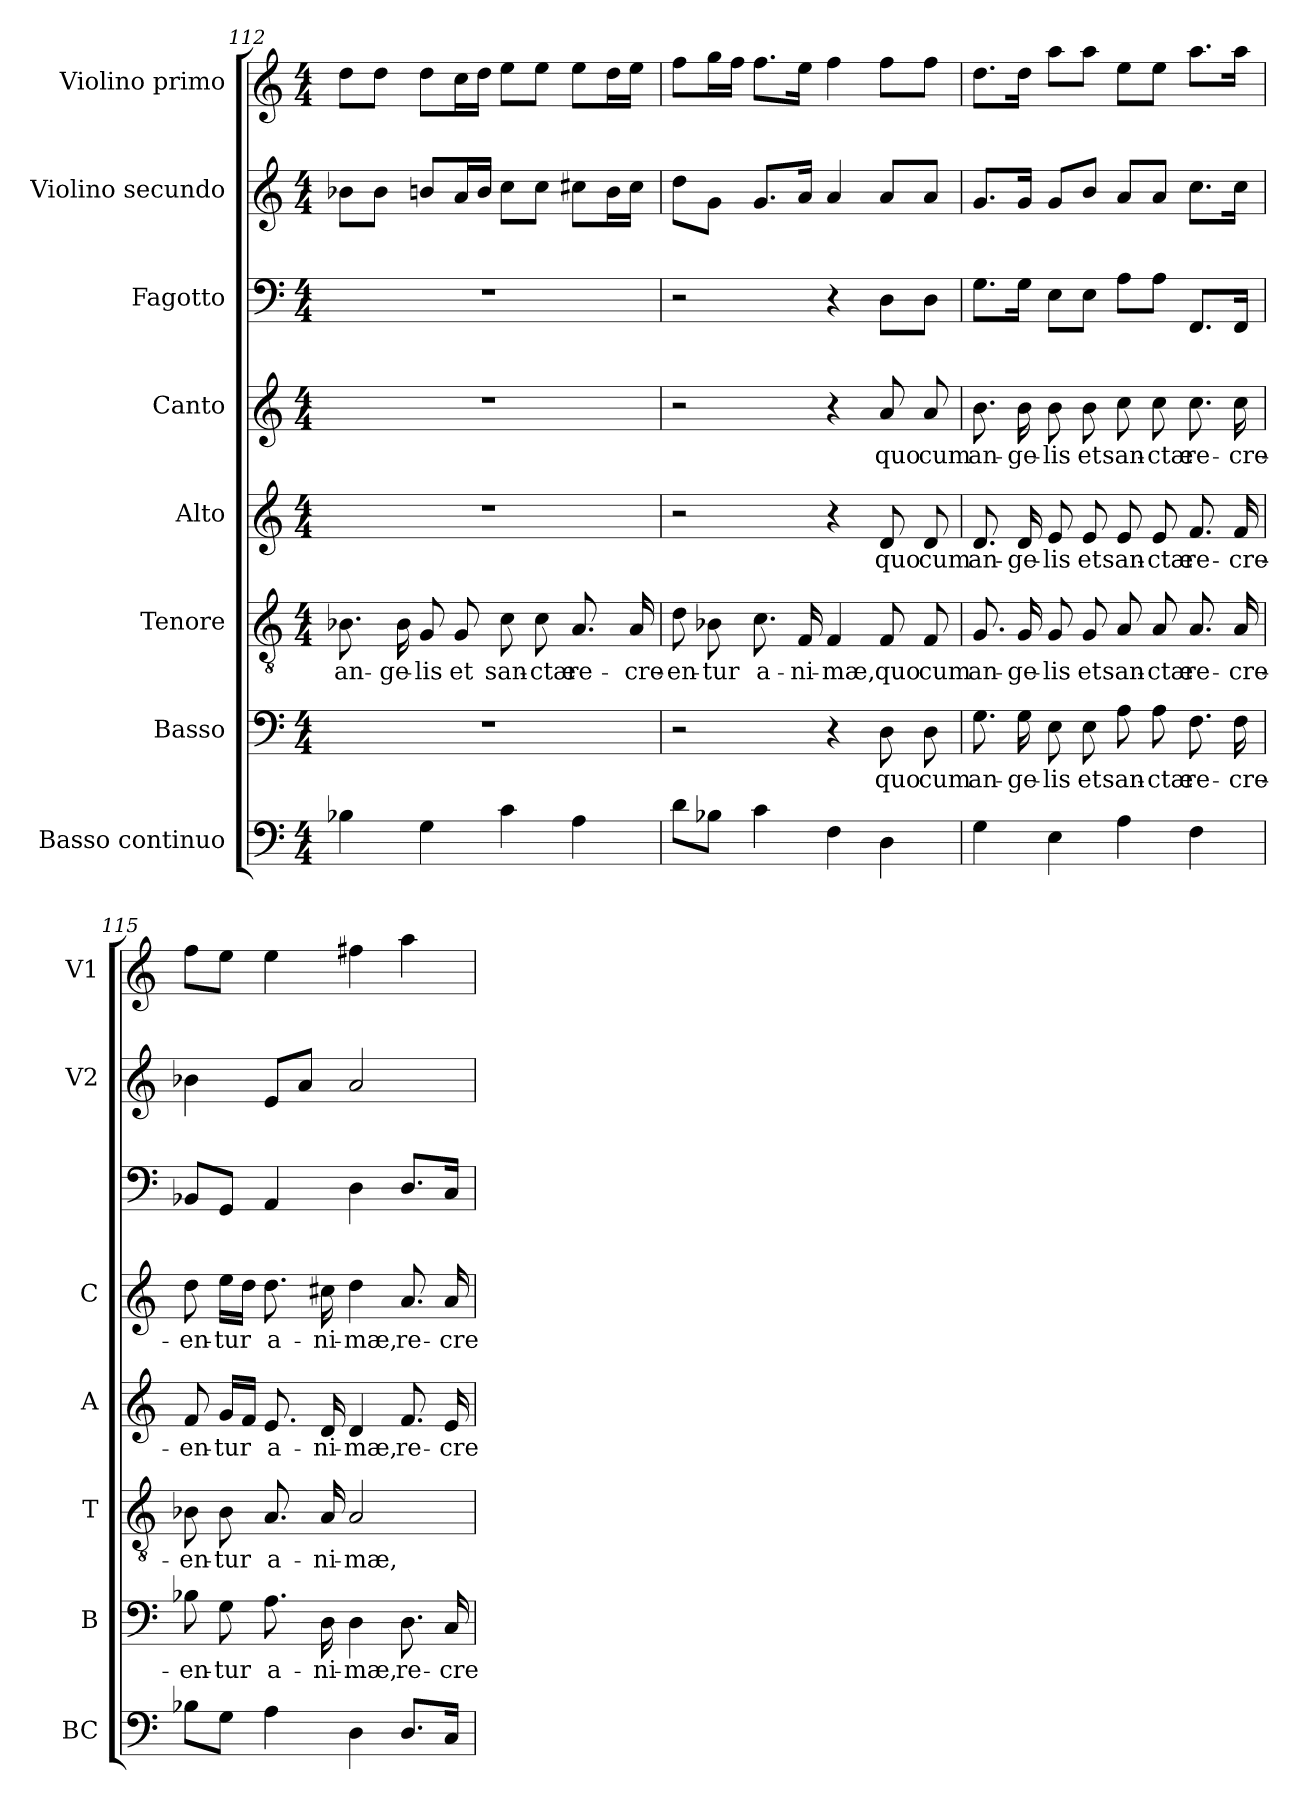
**kern	**kern	**text	**kern	**text	**kern	**text	**kern	**text	**kern	**kern	**kern
*part8	*part7	*part7	*part6	*part6	*part5	*part5	*part4	*part4	*part3	*part2	*part1
*staff8	*staff7	*staff7	*staff6	*staff6	*staff5	*staff5	*staff4	*staff4	*staff3	*staff2	*staff1
*I"Basso continuo	*I"Basso	*	*I"Tenore	*	*I"Alto	*	*I"Canto	*	*I"Fagotto	*I"Violino secundo	*I"Violino primo
*I'BC	*I'B	*	*I'T	*	*I'A	*	*I'C	*	*	*I'V2	*I'V1
!!LO:PB:g=z
*clefF4	*clefF4	*	*clefGv2	*	*clefG2	*	*clefG2	*	*clefF4	*clefG2	*clefG2
*k[]	*k[]	*	*k[]	*	*k[]	*	*k[]	*	*k[]	*k[]	*k[]
*C:	*C:	*	*C:	*	*C:	*	*C:	*	*C:	*C:	*C:
*M4/4	*M4/4	*	*M4/4	*	*M4/4	*	*M4/4	*	*M4/4	*M4/4	*M4/4
=112	=112	=112	=112	=112	=112	=112	=112	=112	=112	=112	=112
!	!	!	!	!LO:LY:b	!	!	!	!	!	!	!
4B-X\	1r	.	8.B-X\	an-	1r	.	1r	.	1r	8b-X\L	8dd\L
.	.	.	.	.	.	.	.	.	.	8b-\J	8dd\J
!	!	!	!	!LO:LY:b	!	!	!	!	!	!	!
.	.	.	16B-\	-ge-	.	.	.	.	.	.	.
!	!	!	!	!LO:LY:b	!	!	!	!	!	!	!
4G\	.	.	8G/	-lis	.	.	.	.	.	8bn/L	8dd\L
!	!	!	!	!LO:LY:b	!	!	!	!	!	!	!
.	.	.	8G/	et	.	.	.	.	.	16a/L	16cc\L
.	.	.	.	.	.	.	.	.	.	16b/JJ	16dd\JJ
!	!	!	!	!LO:LY:b	!	!	!	!	!	!	!
4c\	.	.	8c\	san-	.	.	.	.	.	8cc\L	8ee\L
!	!	!	!	!LO:LY:b	!	!	!	!	!	!	!
.	.	.	8c\	-ctæ	.	.	.	.	.	8cc\J	8ee\J
!	!	!	!	!LO:LY:b	!	!	!	!	!	!	!
4A\	.	.	8.A/	re-	.	.	.	.	.	8cc#X\L	8ee\L
.	.	.	.	.	.	.	.	.	.	16b\L	16dd\L
!	!	!	!	!LO:LY:b	!	!	!	!	!	!	!
.	.	.	16A/	-cre-	.	.	.	.	.	16cc#\JJ	16ee\JJ
=113	=113	=113	=113	=113	=113	=113	=113	=113	=113	=113	=113
!	!	!	!	!LO:LY:b	!	!	!	!	!	!	!
8d\L	2r	.	8d\	-en-	2r	.	2r	.	2r	8dd\L	8ff\L
!	!	!	!	!LO:LY:b	!	!	!	!	!	!	!
8B-X\J	.	.	8B-X\	-tur	.	.	.	.	.	8g\J	16gg\L
.	.	.	.	.	.	.	.	.	.	.	16ff\JJ
!	!	!	!	!LO:LY:b	!	!	!	!	!	!	!
4c\	.	.	8.c\	a-	.	.	.	.	.	8.g/L	8.ff\L
!	!	!	!	!LO:LY:b	!	!	!	!	!	!	!
.	.	.	16F/	-ni-	.	.	.	.	.	16a/Jk	16ee\Jk
!	!	!	!	!LO:LY:b	!	!	!	!	!	!	!
4F\	4r	.	4F/	-mæ,	4r	.	4r	.	4r	4a/	4ff\
!	!	!LO:LY:b	!	!LO:LY:b	!	!LO:LY:b	!	!LO:LY:b	!	!	!
4D\	8D\	quo	8F/	quo	8d/	quo	8a/	quo	8D\L	8a/L	8ff\L
!	!	!LO:LY:b	!	!LO:LY:b	!	!LO:LY:b	!	!LO:LY:b	!	!	!
.	8D\	cum	8F/	cum	8d/	cum	8a/	cum	8D\J	8a/J	8ff\J
=114	=114	=114	=114	=114	=114	=114	=114	=114	=114	=114	=114
!	!	!LO:LY:b	!	!LO:LY:b	!	!LO:LY:b	!	!LO:LY:b	!	!	!
4G\	8.G\	an-	8.G/	an-	8.d/	an-	8.b\	an-	8.G\L	8.g/L	8.dd\L
!	!	!LO:LY:b	!	!LO:LY:b	!	!LO:LY:b	!	!LO:LY:b	!	!	!
.	16G\	-ge-	16G/	-ge-	16d/	-ge-	16b\	-ge-	16G\Jk	16g/Jk	16dd\Jk
!	!	!LO:LY:b	!	!LO:LY:b	!	!LO:LY:b	!	!LO:LY:b	!	!	!
4E\	8E\	-lis	8G/	-lis	8e/	-lis	8b\	-lis	8E\L	8g/L	8aa\L
!	!	!LO:LY:b	!	!LO:LY:b	!	!LO:LY:b	!	!LO:LY:b	!	!	!
.	8E\	et	8G/	et	8e/	et	8b\	et	8E\J	8b/J	8aa\J
!	!	!LO:LY:b	!	!LO:LY:b	!	!LO:LY:b	!	!LO:LY:b	!	!	!
4A\	8A\	san-	8A/	san-	8e/	san-	8cc\	san-	8A\L	8a/L	8ee\L
!	!	!LO:LY:b	!	!LO:LY:b	!	!LO:LY:b	!	!LO:LY:b	!	!	!
.	8A\	-ctæ	8A/	-ctæ	8e/	-ctæ	8cc\	-ctæ	8A\J	8a/J	8ee\J
!	!	!LO:LY:b	!	!LO:LY:b	!	!LO:LY:b	!	!LO:LY:b	!	!	!
4F\	8.F\	re-	8.A/	re-	8.f/	re-	8.cc\	re-	8.FF/L	8.cc\L	8.aa\L
!	!	!LO:LY:b	!	!LO:LY:b	!	!LO:LY:b	!	!LO:LY:b	!	!	!
.	16F\	-cre-	16A/	-cre-	16f/	-cre-	16cc\	-cre-	16FF/Jk	16cc\Jk	16aa\Jk
=115	=115	=115	=115	=115	=115	=115	=115	=115	=115	=115	=115
!	!	!LO:LY:b	!	!LO:LY:b	!	!LO:LY:b	!	!LO:LY:b	!	!	!
8B-X\L	8B-X\	-en-	8B-X\	-en-	8f/	-en-	8dd\	-en-	8BB-X/L	4b-X\	8ff\L
!	!	!LO:LY:b	!	!LO:LY:b	!	!LO:LY:b	!	!LO:LY:b	!	!	!
8G\J	8G\	-tur	8B-\	-tur	16g/LL	-tur	16ee\LL	-tur	8GG/J	.	8ee\J
.	.	.	.	.	16f/JJ	.	16dd\JJ	.	.	.	.
!	!	!LO:LY:b	!	!LO:LY:b	!	!LO:LY:b	!	!LO:LY:b	!	!	!
4A\	8.A\	a-	8.A/	a-	8.e/	a-	8.dd\	a-	4AA/	8e/L	4ee\
.	.	.	.	.	.	.	.	.	.	8a/J	.
!	!	!LO:LY:b	!	!LO:LY:b	!	!LO:LY:b	!	!LO:LY:b	!	!	!
.	16D\	-ni-	16A/	-ni-	16d/	-ni-	16cc#X\	-ni-	.	.	.
!	!	!LO:LY:b	!	!LO:LY:b	!	!LO:LY:b	!	!LO:LY:b	!	!	!
4D\	4D\	-mæ,	2A/	-mæ,	4d/	-mæ,	4dd\	-mæ,	4D\	2a/	4ff#X\
!	!	!LO:LY:b	!	!	!	!LO:LY:b	!	!LO:LY:b	!	!	!
8.D/L	8.D\	re-	.	.	8.f/	re-	8.a/	re-	8.D/L	.	4aa\
!	!	!LO:LY:b	!	!	!	!LO:LY:b	!	!LO:LY:b	!	!	!
16C/Jk	16C/	-cre-	.	.	16e/	-cre-	16a/	-cre-	16C/Jk	.	.
=	=	=	=	=	=	=	=	=	=	=	=
*-	*-	*-	*-	*-	*-	*-	*-	*-	*-	*-	*-
